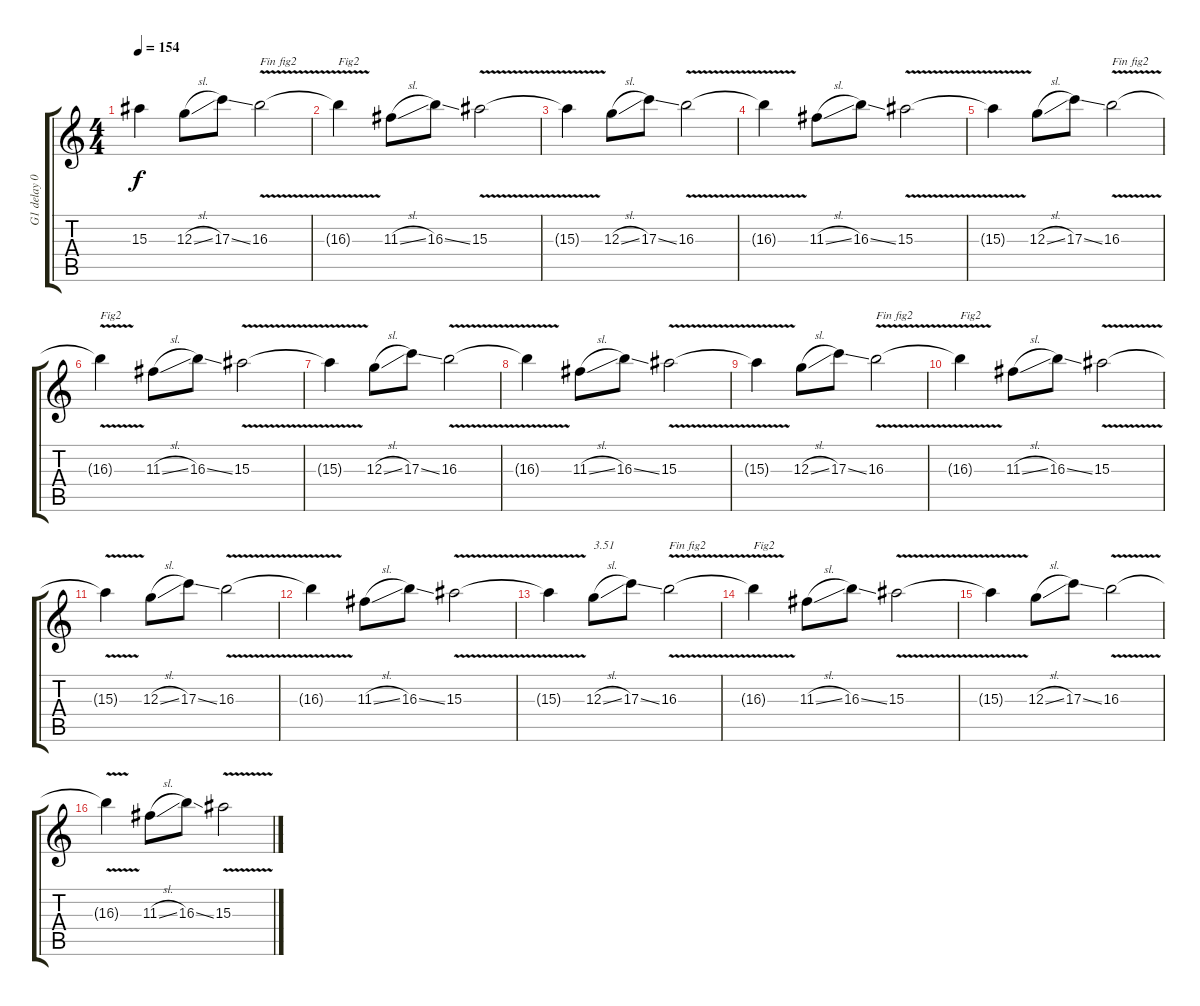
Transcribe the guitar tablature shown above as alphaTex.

\track ("G1 delay 0.779" "G1 delay 0") {instrument overdrivenguitar}
\staff {score tabs}
\tuning (E4 B3 G3 D3 A2 E2) {hide}
\ts (4 4)
\tempo 154
\clef g2
\ks c
15.3{t}.4{dy f} 12.3{sl}.8 17.3{ss}.8 16.3{v}.2{txt "Fin fig2"} |
16.3{t}.4{txt "Fig2"} 11.3{sl}.8 16.3{ss}.8 15.3{v}.2 |
15.3{t}.4 12.3{sl}.8 17.3{ss}.8 16.3{v}.2 |
16.3{t}.4 11.3{sl}.8 16.3{ss}.8 15.3{v}.2 |
15.3{t}.4 12.3{sl}.8 17.3{ss}.8 16.3{v}.2{txt "Fin fig2"} |
16.3{t}.4{txt "Fig2"} 11.3{sl}.8 16.3{ss}.8 15.3{v}.2 |
15.3{t}.4 12.3{sl}.8 17.3{ss}.8 16.3{v}.2 |
16.3{t}.4 11.3{sl}.8 16.3{ss}.8 15.3{v}.2 |
15.3{t}.4 12.3{sl}.8 17.3{ss}.8 16.3{v}.2{txt "Fin fig2"} |
16.3{t}.4{txt "Fig2"} 11.3{sl}.8 16.3{ss}.8 15.3{v}.2 |
15.3{t}.4 12.3{sl}.8 17.3{ss}.8 16.3{v}.2 |
16.3{t}.4 11.3{sl}.8 16.3{ss}.8 15.3{v}.2 |
15.3{t}.4 12.3{sl}.8{txt "3.51"} 17.3{ss}.8 16.3{v}.2{txt "Fin fig2"} |
16.3{t}.4{txt "Fig2"} 11.3{sl}.8 16.3{ss}.8 15.3{v}.2 |
15.3{t}.4 12.3{sl}.8 17.3{ss}.8 16.3{v}.2 |
16.3{t}.4 11.3{sl}.8 16.3{ss}.8 15.3{v}.2
